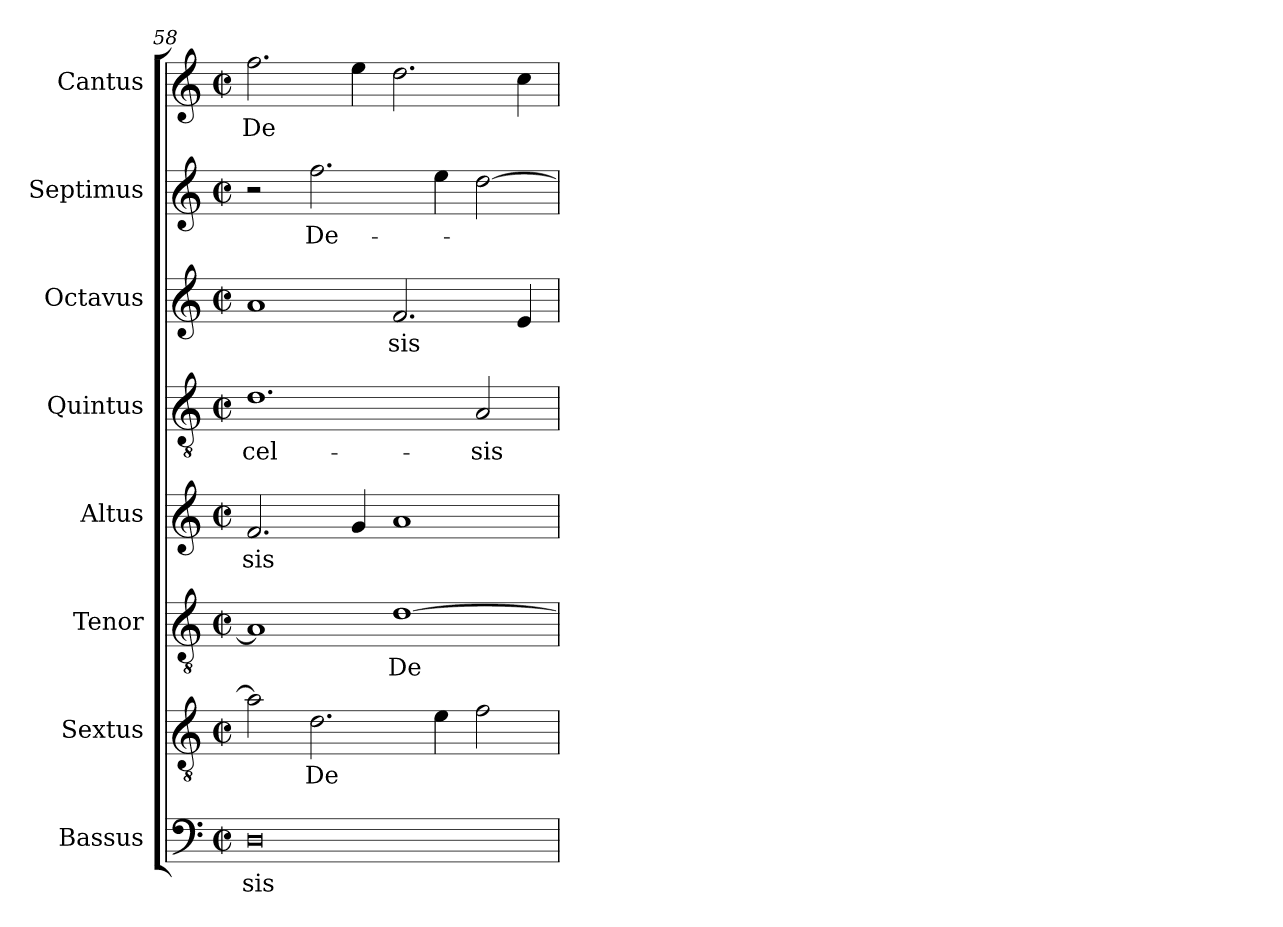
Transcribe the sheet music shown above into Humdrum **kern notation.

**kern	**text	**kern	**text	**kern	**text	**kern	**text	**kern	**text	**kern	**text	**kern	**text	**kern	**text
*part8	*part8	*part7	*part7	*part6	*part6	*part5	*part5	*part4	*part4	*part3	*part3	*part2	*part2	*part1	*part1
*staff8	*staff8	*staff7	*staff7	*staff6	*staff6	*staff5	*staff5	*staff4	*staff4	*staff3	*staff3	*staff2	*staff2	*staff1	*staff1
*I"Bassus	*	*I"Sextus	*	*I"Tenor	*	*I"Altus	*	*I"Quintus	*	*I"Octavus	*	*I"Septimus	*	*I"Cantus	*
*clefF4	*	*clefGv2	*	*clefGv2	*	*clefG2	*	*clefGv2	*	*clefG2	*	*clefG2	*	*clefG2	*
*M2/2	*	*M2/2	*	*M2/2	*	*M2/2	*	*M2/2	*	*M2/2	*	*M2/2	*	*M2/2	*
*met(c|)	*	*met(c|)	*	*met(c|)	*	*met(c|)	*	*met(c|)	*	*met(c|)	*	*met(c|)	*	*met(c|)	*
=58	=58	=58	=58	=58	=58	=58	=58	=58	=58	=58	=58	=58	=58	=58	=58
!	!LO:LY:b:cj	!	!	!	!	!	!LO:LY:b	!	!LO:LY:b:cj	!	!	!	!	!	!LO:LY:b
0D	sis	2a\]	.	1A]	.	2.f/	-sis	1.d	-cel-	1a	.	2r	.	2.ff\	De
!	!	!	!LO:LY:b	!	!	!	!	!	!	!	!	!	!LO:LY:b	!	!
.	.	2.d\	De	.	.	.	.	.	.	.	.	2.ff\	De-	.	.
.	.	.	.	.	.	4g/	.	.	.	.	.	.	.	4ee\	.
!	!	!	!	!	!LO:LY:b:cj	!	!	!	!	!	!LO:LY:b	!	!	!	!
.	.	.	.	[>1d	De-	1a	.	.	.	2.f/	-sis	.	.	2.dd\	.
.	.	4e\	.	.	.	.	.	.	.	.	.	4ee\	.	.	.
!	!	!	!	!	!	!	!	!	!LO:LY:b:cj	!	!	!	!	!	!
.	.	2f\	.	.	.	.	.	2A/	-sis	.	.	[>2dd\	.	.	.
.	.	.	.	.	.	.	.	.	.	4e/	.	.	.	4cc\	.
=	=	=	=	=	=	=	=	=	=	=	=	=	=	=	=
*-	*-	*-	*-	*-	*-	*-	*-	*-	*-	*-	*-	*-	*-	*-	*-
